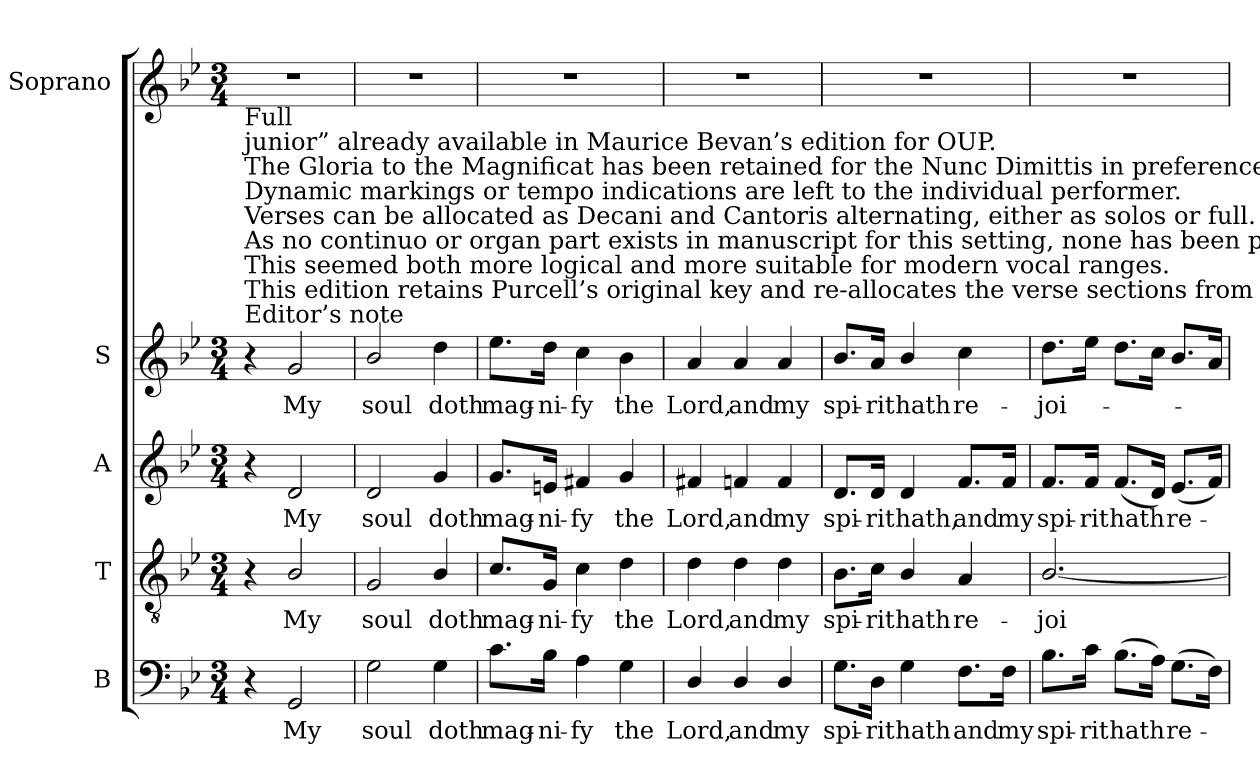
**kern	**text	**kern	**text	**kern	**text	**kern	**text	**kern
*part5	*part5	*part4	*part4	*part3	*part3	*part2	*part2	*part1
*staff5	*staff5	*staff4	*staff4	*staff3	*staff3	*staff2	*staff2	*staff1
*I"B	*	*I"T	*	*I"A	*	*I"S	*	*I"Soprano
*I'B.	*	*I'T.	*	*I'A.	*	*I'S.	*	*I'S.
!!LO:PB:g=z
*clefF4	*	*clefGv2	*	*clefG2	*	*clefG2	*	*clefG2
*	*	*ITrd7c12	*	*	*	*	*	*
*k[b-e-]	*	*k[b-e-]	*	*k[b-e-]	*	*k[b-e-]	*	*k[b-e-]
*B-:	*	*B-:	*	*B-:	*	*B-:	*	*B-:
*M3/4	*	*M3/4	*	*M3/4	*	*M3/4	*	*M3/4
=1	=1	=1	=1	=1	=1	=1	=1	=1
!	!	!	!	!	!	!LO:TX:a:t=Editor’s note	!	!
!	!	!	!	!	!	!LO:TX:t=This edition retains Purcell’s original key and re-allocates the verse sections from SSA and ATB to SAT and ATB.	!	!
!	!	!	!	!	!	!LO:TX:t=This seemed both more logical and more suitable for modern vocal ranges.	!	!
!	!	!	!	!	!	!LO:TX:t=As no continuo or organ part exists in manuscript for this setting, none has been provided here.	!	!
!	!	!	!	!	!	!LO:TX:t=Verses can be allocated as Decani and Cantoris alternating, either as solos or full.	!	!
!	!	!	!	!	!	!LO:TX:t=Dynamic markings or tempo indications are left to the individual performer.	!	!
!	!	!	!	!	!	!LO:TX:t=The Gloria to the Magnificat has been retained for the Nunc Dimittis in preference to the version by “Mr Roseingrave	!	!
!	!	!	!	!	!	!LO:TX:t=junior” already available in Maurice Bevan’s edition for OUP.	!	!
!	!	!	!	!	!	!LO:TX:a:t=Full	!	!
!	!	!	!	!	!	!	!	!LO:N:vis=1
4r	.	4r	.	4r	.	4r	.	2.r
!	!LO:LY:b:color=#000000	!	!	!	!	!	!	!
!	!	!	!LO:LY:b:color=#000000	!	!	!	!	!
!	!	!	!	!	!LO:LY:b:color=#000000	!	!	!
!	!	!	!	!	!	!	!LO:LY:b:color=#000000	!
2GGi/	My	2BB-i/	My	2di/	My	2gi/	My	.
=2	=2	=2	=2	=2	=2	=2	=2	=2
!	!LO:LY:b:color=#000000	!	!	!	!	!	!	!
!	!	!	!LO:LY:b:color=#000000	!	!	!	!	!
!	!	!	!	!	!LO:LY:b:color=#000000	!	!	!
!	!	!	!	!	!	!	!LO:LY:b:color=#000000	!LO:N:vis=1
2Gi\	soul	2GGi/	soul	2di/	soul	2b-i/	soul	2.r
!	!LO:LY:b:color=#000000	!	!	!	!	!	!	!
!	!	!	!LO:LY:b:color=#000000	!	!	!	!	!
!	!	!	!	!	!LO:LY:b:color=#000000	!	!	!
!	!	!	!	!	!	!	!LO:LY:b:color=#000000	!
4Gi\	doth	4BB-i/	doth	4gi/	doth	4ddi\	doth	.
=3	=3	=3	=3	=3	=3	=3	=3	=3
!	!LO:LY:b:color=#000000	!	!	!	!	!	!	!
!	!	!	!LO:LY:b:color=#000000	!	!	!	!	!
!	!	!	!	!	!LO:LY:b:color=#000000	!	!	!
!	!	!	!	!	!	!	!LO:LY:b:color=#000000	!LO:N:vis=1
8.ci\L	mag-	8.Ci/L	mag-	8.gi/L	mag-	8.ee-i\L	mag-	2.r
!	!LO:LY:b:color=#000000	!	!	!	!	!	!	!
!	!	!	!LO:LY:b:color=#000000	!	!	!	!	!
!	!	!	!	!	!LO:LY:b:color=#000000	!	!	!
!	!	!	!	!	!	!	!LO:LY:b:color=#000000	!
16B-i\Jk	-ni-	16GGi/Jk	-ni-	16eni/Jk	-ni-	16ddi\Jk	-ni-	.
!	!LO:LY:b:color=#000000	!	!	!	!	!	!	!
!	!	!	!LO:LY:b:color=#000000	!	!	!	!	!
!	!	!	!	!	!LO:LY:b:color=#000000	!	!	!
!	!	!	!	!	!	!	!LO:LY:b:color=#000000	!
4Ai\	-fy	4Ci\	-fy	4f#Xi/	-fy	4cci\	-fy	.
!	!LO:LY:b:color=#000000	!	!	!	!	!	!	!
!	!	!	!LO:LY:b:color=#000000	!	!	!	!	!
!	!	!	!	!	!LO:LY:b:color=#000000	!	!	!
!	!	!	!	!	!	!	!LO:LY:b:color=#000000	!
4Gi\	the	4Di\	the	4gi/	the	4b-i\	the	.
=4	=4	=4	=4	=4	=4	=4	=4	=4
!	!LO:LY:b:color=#000000	!	!	!	!	!	!	!
!	!	!	!LO:LY:b:color=#000000	!	!	!	!	!
!	!	!	!	!	!LO:LY:b:color=#000000	!	!	!
!	!	!	!	!	!	!	!LO:LY:b:color=#000000	!LO:N:vis=1
4Di/	Lord,	4Di\	Lord,	4f#Xi/	Lord,	4ai/	Lord,	2.r
!	!LO:LY:b:color=#000000	!	!	!	!	!	!	!
!	!	!	!LO:LY:b:color=#000000	!	!	!	!	!
!	!	!	!	!	!LO:LY:b:color=#000000	!	!	!
!	!	!	!	!	!	!	!LO:LY:b:color=#000000	!
4Di/	and	4Di\	and	4fni/	and	4ai/	and	.
!	!LO:LY:b:color=#000000	!	!	!	!	!	!	!
!	!	!	!LO:LY:b:color=#000000	!	!	!	!	!
!	!	!	!	!	!LO:LY:b:color=#000000	!	!	!
!	!	!	!	!	!	!	!LO:LY:b:color=#000000	!
4Di/	my	4Di\	my	4fi/	my	4ai/	my	.
=5	=5	=5	=5	=5	=5	=5	=5	=5
!	!LO:LY:b:color=#000000	!	!	!	!	!	!	!
!	!	!	!LO:LY:b:color=#000000	!	!	!	!	!
!	!	!	!	!	!LO:LY:b:color=#000000	!	!	!
!	!	!	!	!	!	!	!LO:LY:b:color=#000000	!LO:N:vis=1
8.Gi\L	spi-	8.BB-i\L	spi-	8.di/L	spi-	8.b-i/L	spi-	2.r
!	!LO:LY:b:color=#000000	!	!	!	!	!	!	!
!	!	!	!LO:LY:b:color=#000000	!	!	!	!	!
!	!	!	!	!	!LO:LY:b:color=#000000	!	!	!
!	!	!	!	!	!	!	!LO:LY:b:color=#000000	!
16Di\Jk	-rit	16Ci\Jk	-rit	16di/Jk	-rit	16ai/Jk	-rit	.
!	!LO:LY:b:color=#000000	!	!	!	!	!	!	!
!	!	!	!LO:LY:b:color=#000000	!	!	!	!	!
!	!	!	!	!	!LO:LY:b:color=#000000	!	!	!
!	!	!	!	!	!	!	!LO:LY:b:color=#000000	!
4Gi\	hath	4BB-i/	hath	4di/	hath,	4b-i/	hath	.
!	!LO:LY:b:color=#000000	!	!	!	!	!	!	!
!	!	!	!LO:LY:b:color=#000000	!	!	!	!	!
!	!	!	!	!	!LO:LY:b:color=#000000	!	!	!
!	!	!	!	!	!	!	!LO:LY:b:color=#000000	!
8.Fi\L	and	4AAi/	re-	8.fi/L	and	4cci\	re-	.
!	!LO:LY:b:color=#000000	!	!	!	!	!	!	!
!	!	!	!	!	!LO:LY:b:color=#000000	!	!	!
16Fi\Jk	my	.	.	16fi/Jk	my	.	.	.
=6	=6	=6	=6	=6	=6	=6	=6	=6
!	!LO:LY:b:color=#000000	!	!	!	!	!	!	!
!	!	!	!LO:LY:b:color=#000000	!	!	!	!	!
!	!	!	!	!	!LO:LY:b:color=#000000	!	!	!
!	!	!	!	!	!	!	!LO:LY:b:color=#000000	!LO:N:vis=1
8.B-i\L	spi-	[2.BB-i/	-joi-	8.fi/L	spi-	8.ddi\L	-joi-	2.r
!	!LO:LY:b:color=#000000	!	!	!	!	!	!	!
!	!	!	!	!	!LO:LY:b:color=#000000	!	!	!
16ci\Jk	-rit	.	.	16fi/Jk	-rit	16ee-i\Jk	.	.
!	!LO:LY:b:color=#000000	!	!	!	!	!	!	!
!	!	!	!	!	!LO:LY:b:color=#000000	!	!	!
(8.B-i\L	hath	.	.	(8.fi/L	hath	8.ddi\L	.	.
16Ai\Jk)	.	.	.	16di/Jk)	.	16cci\Jk	.	.
!	!LO:LY:b:color=#000000	!	!	!	!	!	!	!
!	!	!	!	!	!LO:LY:b:color=#000000	!	!	!
(8.Gi\L	re-	.	.	(8.e-i/L	re-	8.b-i/L	.	.
16Fi\Jk)	.	.	.	16fi/Jk)	.	16ai/Jk	.	.
=	=	=	=	=	=	=	=	=
*-	*-	*-	*-	*-	*-	*-	*-	*-
